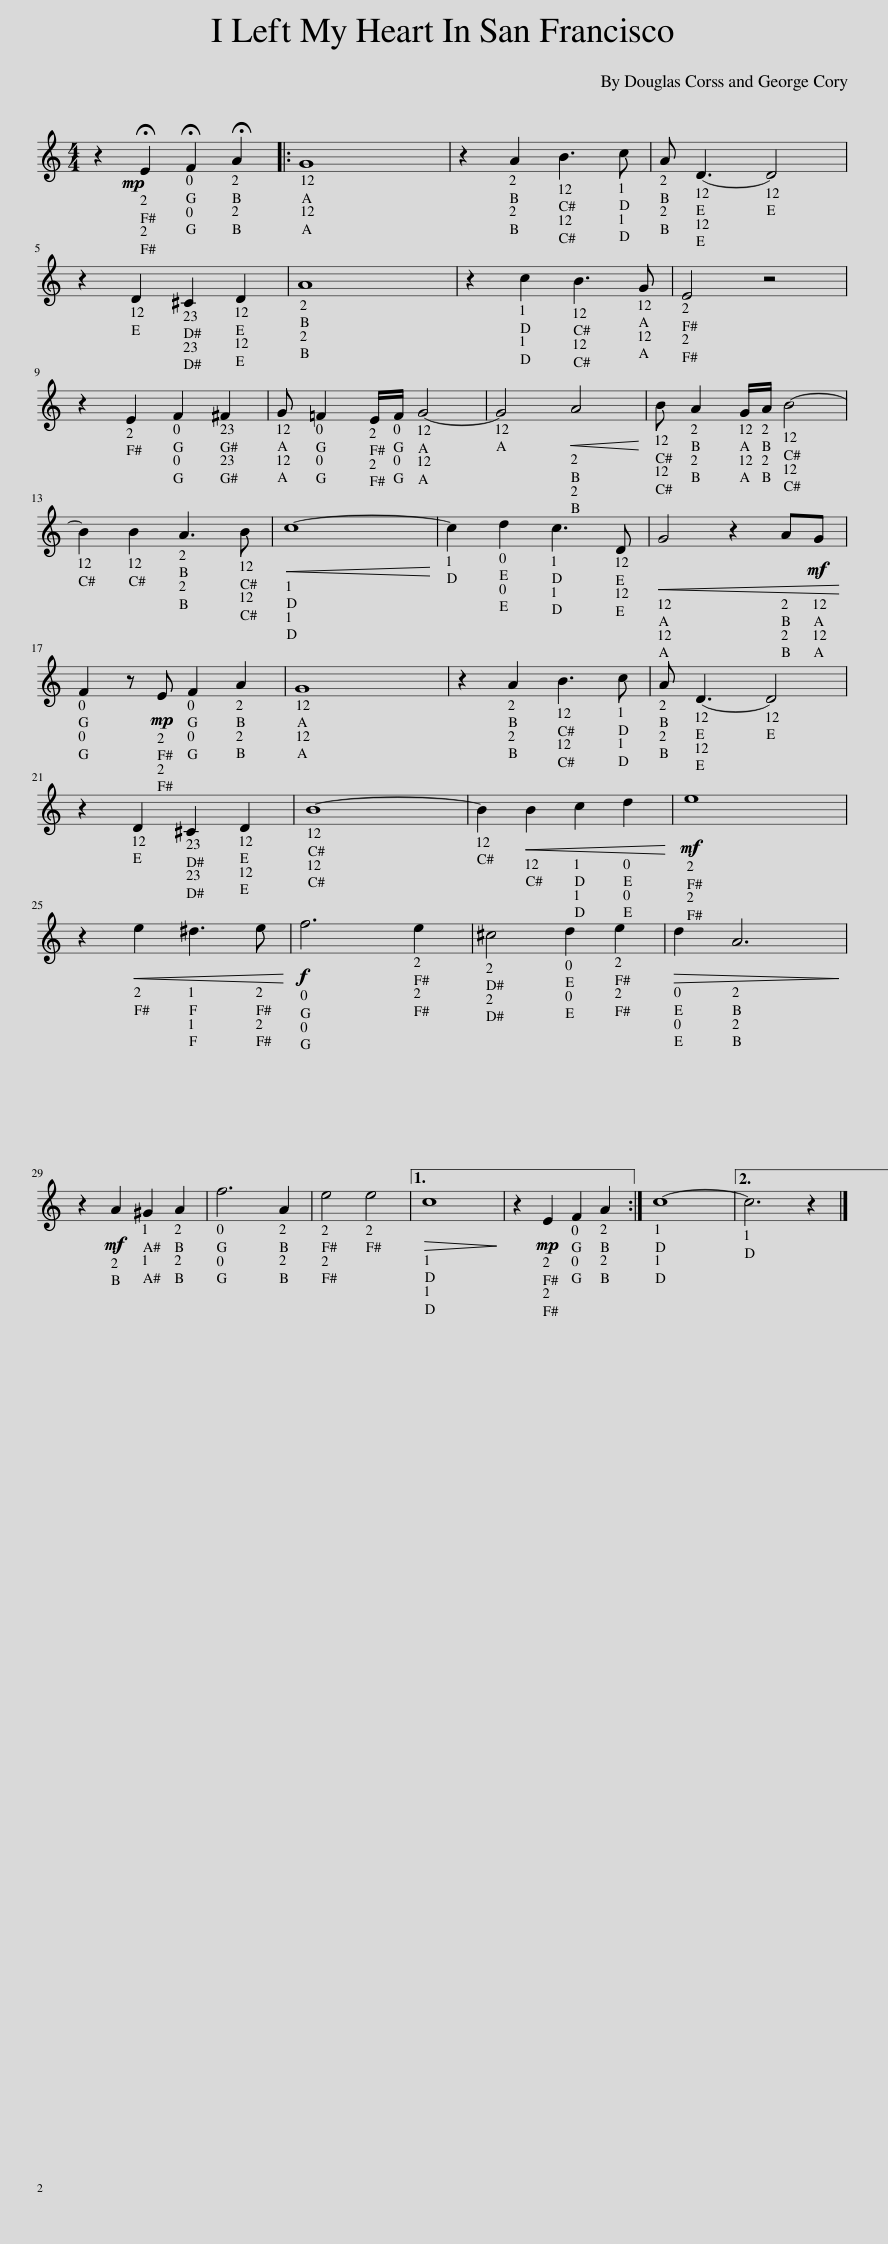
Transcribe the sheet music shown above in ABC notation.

X:1
L:1/8
M:4/4
I:linebreak $
K:none
V:1 treble transpose=3
V:1
[K:C] z2!mp! !fermata!^C2 !fermata!D2 !fermata!^F2 |: E8 | z2 ^F2 ^G3 A | ^F B,3- B,4 |$ z2 B,2 ^A,2 B,2 | %5
 ^F8 | z2 A2 ^G3 E | ^C4 z4 |$ z2 ^C2 D2 ^D2 | E =D2 ^C/D/ E4- | %10
 E4!<(! ^F4!<)! | ^G ^F2 E/F/ G4- |$ G2 ^G2 ^F3 G |!<(! A8-!<)! | A2 B2 A3 B, | %15
!<(! E4 z2 ^F!mf!E!<)! |$ D2 z!mp! ^C D2 ^F2 | E8 | z2 ^F2 ^G3 A | ^F B,3- B,4 |$ %20
 z2 B,2 ^A,2 B,2 | ^G8- | G2!<(! ^G2 A2 B2!<)! |!mf! ^c8 |$ z2!<(! ^c2 ^B3 c!<)! | %25
!f! d6 ^c2 | ^A4 B2 ^c2 |!>(! B2 ^F6!>)! |$ z2!mf! ^F2 ^E2 F2 | d6 ^F2 | %30
 ^c4 c4 |1!>(! A8!>)! | z2!mp! ^C2 D2 ^F2 :| A8- |2 A6 z2 |] %35
